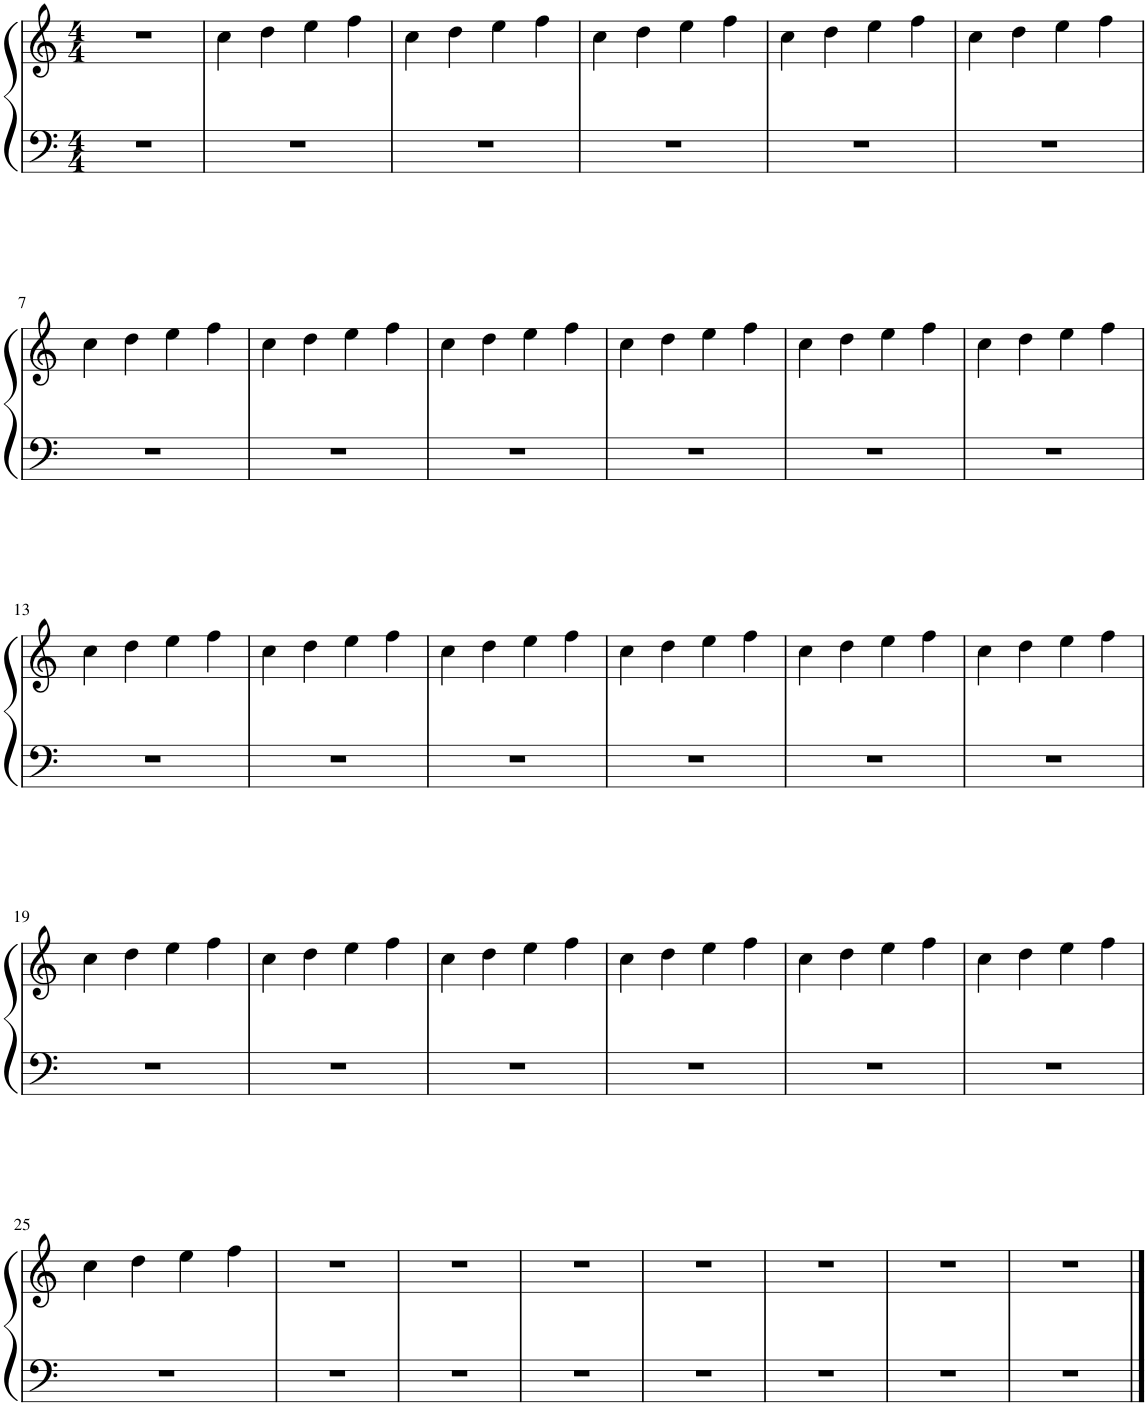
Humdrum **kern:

**kern	**kern
*part1	*part1
*staff2	*staff1
*I"Piano	*
*clefF4	*clefG2
*k[]	*k[]
*M4/4	*M4/4
=1	=1
1r	1r
=2	=2
1r	4cc\
.	4dd\
.	4ee\
.	4ff\
=3	=3
1r	4cc\
.	4dd\
.	4ee\
.	4ff\
=4	=4
1r	4cc\
.	4dd\
.	4ee\
.	4ff\
=5	=5
1r	4cc\
.	4dd\
.	4ee\
.	4ff\
=6	=6
1r	4cc\
.	4dd\
.	4ee\
.	4ff\
!!LO:LB:g=z
=7	=7
1r	4cc\
.	4dd\
.	4ee\
.	4ff\
=8	=8
1r	4cc\
.	4dd\
.	4ee\
.	4ff\
=9	=9
1r	4cc\
.	4dd\
.	4ee\
.	4ff\
=10	=10
1r	4cc\
.	4dd\
.	4ee\
.	4ff\
=11	=11
1r	4cc\
.	4dd\
.	4ee\
.	4ff\
=12	=12
1r	4cc\
.	4dd\
.	4ee\
.	4ff\
!!LO:LB:g=z
=13	=13
1r	4cc\
.	4dd\
.	4ee\
.	4ff\
=14	=14
1r	4cc\
.	4dd\
.	4ee\
.	4ff\
=15	=15
1r	4cc\
.	4dd\
.	4ee\
.	4ff\
=16	=16
1r	4cc\
.	4dd\
.	4ee\
.	4ff\
=17	=17
1r	4cc\
.	4dd\
.	4ee\
.	4ff\
=18	=18
1r	4cc\
.	4dd\
.	4ee\
.	4ff\
!!LO:LB:g=z
=19	=19
1r	4cc\
.	4dd\
.	4ee\
.	4ff\
=20	=20
1r	4cc\
.	4dd\
.	4ee\
.	4ff\
=21	=21
1r	4cc\
.	4dd\
.	4ee\
.	4ff\
=22	=22
1r	4cc\
.	4dd\
.	4ee\
.	4ff\
=23	=23
1r	4cc\
.	4dd\
.	4ee\
.	4ff\
=24	=24
1r	4cc\
.	4dd\
.	4ee\
.	4ff\
!!LO:LB:g=z
=25	=25
1r	4cc\
.	4dd\
.	4ee\
.	4ff\
=26	=26
1r	1r
=27	=27
1r	1r
=28	=28
1r	1r
=29	=29
1r	1r
=30	=30
1r	1r
=31	=31
1r	1r
=32	=32
1r	1r
==	==
*-	*-
